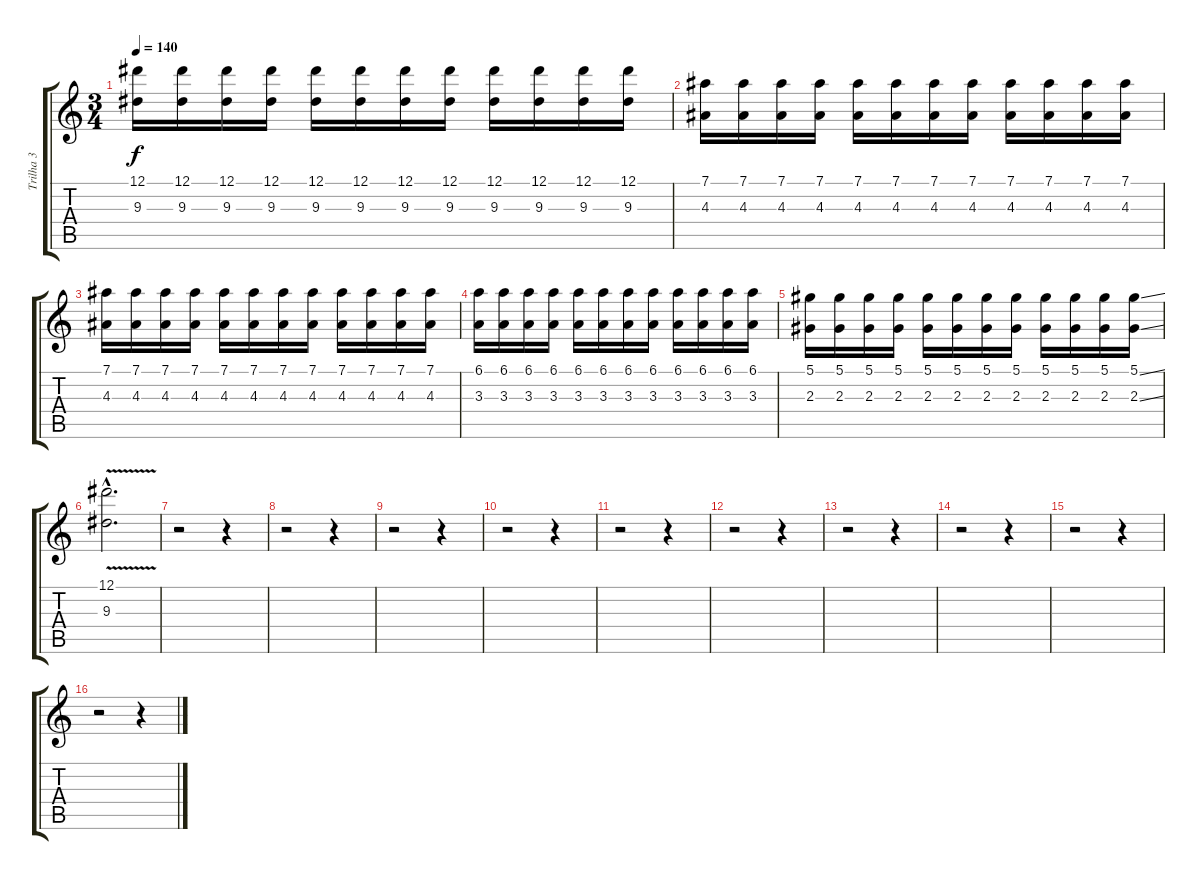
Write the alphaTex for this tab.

\track ("Trilha 3" "Trilha 3") {instrument acousticguitarnylon}
\staff {score tabs}
\tuning (Eb4 Bb3 Gb3 Db3 Ab2 Eb2) {hide}
\ts (3 4)
\tempo 140
\clef g2
\ks c
(12.1 9.3).16{dy f} (12.1 9.3).16 (12.1 9.3).16 (12.1 9.3).16 (12.1 9.3).16 (12.1 9.3).16 (12.1 9.3).16 (12.1 9.3).16 (12.1 9.3).16 (12.1 9.3).16 (12.1 9.3).16 (12.1 9.3).16 |
(7.1 4.3).16 (7.1 4.3).16 (7.1 4.3).16 (7.1 4.3).16 (7.1 4.3).16 (7.1 4.3).16 (7.1 4.3).16 (7.1 4.3).16 (7.1 4.3).16 (7.1 4.3).16 (7.1 4.3).16 (7.1 4.3).16 |
(7.1 4.3).16 (7.1 4.3).16 (7.1 4.3).16 (7.1 4.3).16 (7.1 4.3).16 (7.1 4.3).16 (7.1 4.3).16 (7.1 4.3).16 (7.1 4.3).16 (7.1 4.3).16 (7.1 4.3).16 (7.1 4.3).16 |
(6.1 3.3).16 (6.1 3.3).16 (6.1 3.3).16 (6.1 3.3).16 (6.1 3.3).16 (6.1 3.3).16 (6.1 3.3).16 (6.1 3.3).16 (6.1 3.3).16 (6.1 3.3).16 (6.1 3.3).16 (6.1 3.3).16 |
(5.1 2.3).16 (5.1 2.3).16 (5.1 2.3).16 (5.1 2.3).16 (5.1 2.3).16 (5.1 2.3).16 (5.1 2.3).16 (5.1 2.3).16 (5.1 2.3).16 (5.1 2.3).16 (5.1 2.3).16 (5.1{ss} 2.3{ss}).16 |
(12.1{v hac} 9.3{v hac}).2{d} |
r.2 r.4 |
r.2 r.4 |
r.2 r.4 |
r.2 r.4 |
r.2 r.4 |
r.2 r.4 |
r.2 r.4 |
r.2 r.4 |
r.2 r.4 |
r.2 r.4
